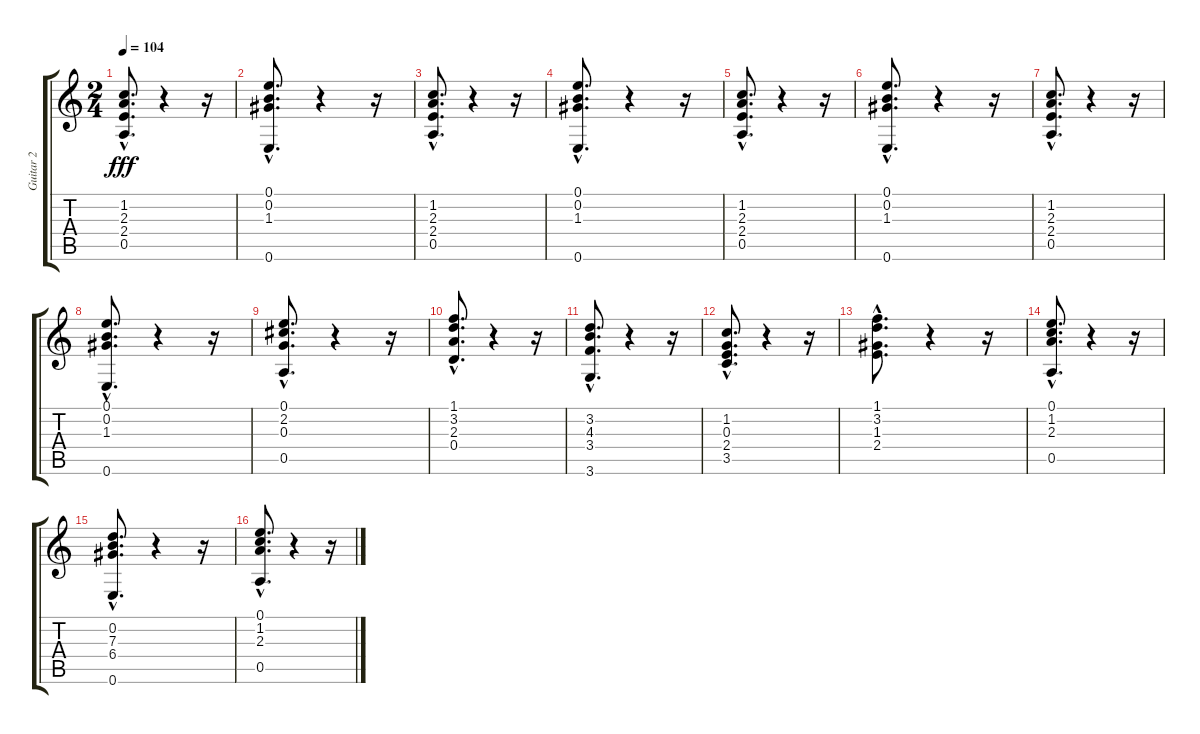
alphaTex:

\track ("Guitar 2" "Guitar 2") {instrument acousticguitarnylon}
\staff {score tabs}
\tuning (E4 B3 G3 D3 A2 E2) {hide}
\ts (2 4)
\tempo 104
\clef g2
\ks c
(1.2{hac} 2.3{hac} 2.4{hac} 0.5{hac}).8{d dy fff} r.4 r.16 |
(0.1{hac} 0.2{hac} 1.3{hac} 0.6{hac}).8{d} r.4 r.16 |
(1.2{hac} 2.3{hac} 2.4{hac} 0.5{hac}).8{d} r.4 r.16 |
(0.1{hac} 0.2{hac} 1.3{hac} 0.6{hac}).8{d} r.4 r.16 |
(1.2{hac} 2.3{hac} 2.4{hac} 0.5{hac}).8{d} r.4 r.16 |
(0.1{hac} 0.2{hac} 1.3{hac} 0.6{hac}).8{d} r.4 r.16 |
(1.2{hac} 2.3{hac} 2.4{hac} 0.5{hac}).8{d} r.4 r.16 |
(0.1{hac} 0.2{hac} 1.3{hac} 0.6{hac}).8{d} r.4 r.16 |
(0.1{hac} 2.2{hac} 0.3{hac} 0.5{hac}).8{d} r.4 r.16 |
(1.1{hac} 3.2{hac} 2.3{hac} 0.4{hac}).8{d} r.4 r.16 |
(3.2{hac} 4.3{hac} 3.4{hac} 3.6{hac}).8{d} r.4 r.16 |
(1.2{hac} 0.3{hac} 2.4{hac} 3.5{hac}).8{d} r.4 r.16 |
(1.1{hac} 3.2{hac} 1.3{hac} 2.4{hac}).8{d} r.4 r.16 |
(0.1{hac} 1.2{hac} 2.3{hac} 0.5{hac}).8{d} r.4 r.16 |
(0.2{hac} 7.3{hac} 6.4{hac} 0.6{hac}).8{d} r.4 r.16 |
(0.1{hac} 1.2{hac} 2.3{hac} 0.5{hac}).8{d} r.4 r.16
